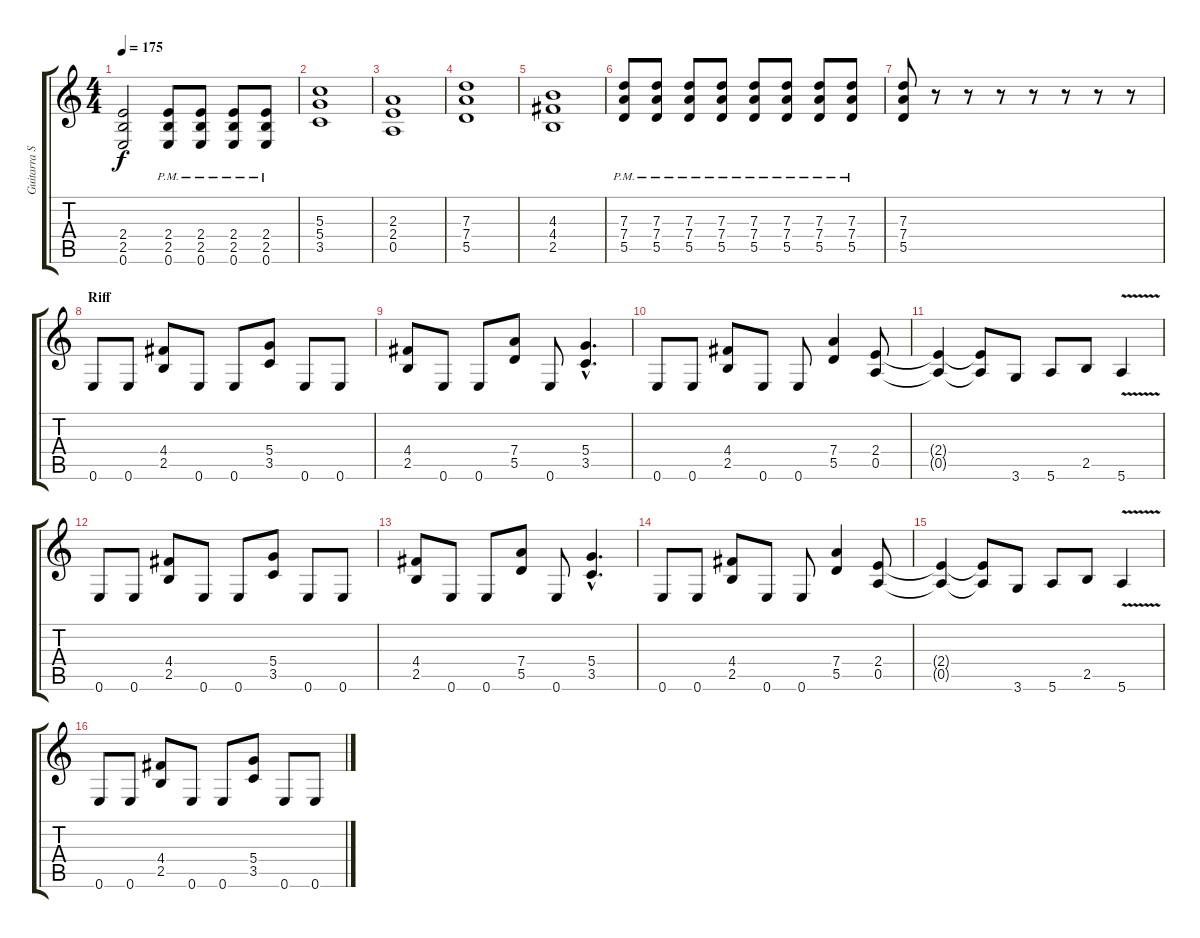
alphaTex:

\track ("Guitarra Solista" "Guitarra S") {instrument overdrivenguitar}
\staff {score tabs}
\tuning (E4 B3 G3 D3 A2 E2) {hide}
\ts (4 4)
\tempo 175
\clef g2
\ks c
(2.4 2.5 0.6).2{dy f} (2.4{pm} 2.5{pm} 0.6{pm}).8 (2.4{pm} 2.5{pm} 0.6{pm}).8 (2.4{pm} 2.5{pm} 0.6{pm}).8 (2.4{pm} 2.5{pm} 0.6{pm}).8 |
(5.3 5.4 3.5).1 |
(2.3 2.4 0.5).1 |
(7.3 7.4 5.5).1 |
(4.3 4.4 2.5).1 |
(7.3{pm} 7.4{pm} 5.5{pm}).8 (7.3{pm} 7.4{pm} 5.5{pm}).8 (7.3{pm} 7.4{pm} 5.5{pm}).8 (7.3{pm} 7.4{pm} 5.5{pm}).8 (7.3{pm} 7.4{pm} 5.5{pm}).8 (7.3{pm} 7.4{pm} 5.5{pm}).8 (7.3{pm} 7.4{pm} 5.5{pm}).8 (7.3{pm} 7.4{pm} 5.5{pm}).8 |
(7.3 7.4 5.5).8 r.8 r.8 r.8 r.8 r.8 r.8 r.8 |
\section ("" "Riff")
0.6.8 0.6.8 (4.4 2.5).8 0.6.8 0.6.8 (5.4 3.5).8 0.6.8 0.6.8 |
(4.4 2.5).8 0.6.8 0.6.8 (7.4 5.5).8 0.6.8 (5.4{hac} 3.5{hac}).4{d} |
0.6.8 0.6.8 (4.4 2.5).8 0.6.8 0.6.8 (7.4 5.5).4 (2.4 0.5).8 |
(2.4{t} 0.5{t}).4 (2.4{t} 0.5{t}).8 3.6.8 5.6.8 2.5.8 5.6{v}.4 |
0.6.8 0.6.8 (4.4 2.5).8 0.6.8 0.6.8 (5.4 3.5).8 0.6.8 0.6.8 |
(4.4 2.5).8 0.6.8 0.6.8 (7.4 5.5).8 0.6.8 (5.4{hac} 3.5{hac}).4{d} |
0.6.8 0.6.8 (4.4 2.5).8 0.6.8 0.6.8 (7.4 5.5).4 (2.4 0.5).8 |
(2.4{t} 0.5{t}).4 (2.4{t} 0.5{t}).8 3.6.8 5.6.8 2.5.8 5.6{v}.4 |
0.6.8 0.6.8 (4.4 2.5).8 0.6.8 0.6.8 (5.4 3.5).8 0.6.8 0.6.8
